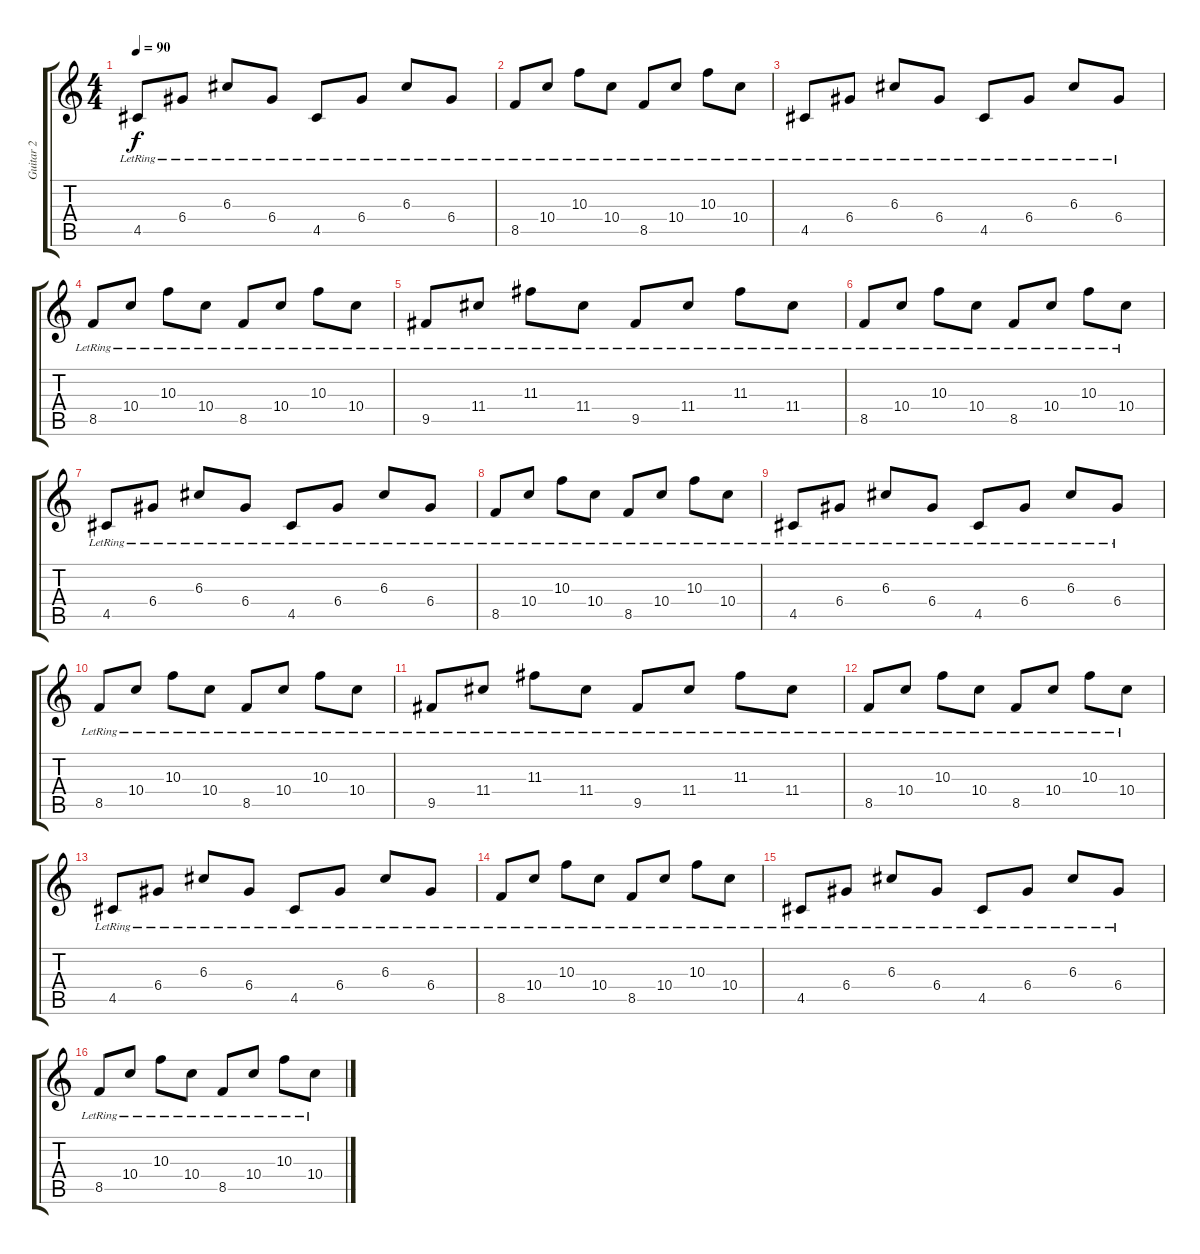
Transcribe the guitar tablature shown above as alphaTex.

\track ("Guitar 2" "Guitar 2") {instrument acousticguitarsteel}
\staff {score tabs}
\tuning (E4 B3 G3 D3 A2 E2) {hide}
\ts (4 4)
\tempo 90
\clef g2
\ks c
4.5{lr}.8{dy f} 6.4{lr}.8 6.3{lr}.8 6.4{lr}.8 4.5{lr}.8 6.4{lr}.8 6.3{lr}.8 6.4{lr}.8 |
8.5{lr}.8 10.4{lr}.8 10.3{lr}.8 10.4{lr}.8 8.5{lr}.8 10.4{lr}.8 10.3{lr}.8 10.4{lr}.8 |
4.5{lr}.8 6.4{lr}.8 6.3{lr}.8 6.4{lr}.8 4.5{lr}.8 6.4{lr}.8 6.3{lr}.8 6.4{lr}.8 |
8.5{lr}.8 10.4{lr}.8 10.3{lr}.8 10.4{lr}.8 8.5{lr}.8 10.4{lr}.8 10.3{lr}.8 10.4{lr}.8 |
9.5{lr}.8 11.4{lr}.8 11.3{lr}.8 11.4{lr}.8 9.5{lr}.8 11.4{lr}.8 11.3{lr}.8 11.4{lr}.8 |
8.5{lr}.8 10.4{lr}.8 10.3{lr}.8 10.4{lr}.8 8.5{lr}.8 10.4{lr}.8 10.3{lr}.8 10.4{lr}.8 |
4.5{lr}.8 6.4{lr}.8 6.3{lr}.8 6.4{lr}.8 4.5{lr}.8 6.4{lr}.8 6.3{lr}.8 6.4{lr}.8 |
8.5{lr}.8 10.4{lr}.8 10.3{lr}.8 10.4{lr}.8 8.5{lr}.8 10.4{lr}.8 10.3{lr}.8 10.4{lr}.8 |
4.5{lr}.8 6.4{lr}.8 6.3{lr}.8 6.4{lr}.8 4.5{lr}.8 6.4{lr}.8 6.3{lr}.8 6.4{lr}.8 |
8.5{lr}.8 10.4{lr}.8 10.3{lr}.8 10.4{lr}.8 8.5{lr}.8 10.4{lr}.8 10.3{lr}.8 10.4{lr}.8 |
9.5{lr}.8 11.4{lr}.8 11.3{lr}.8 11.4{lr}.8 9.5{lr}.8 11.4{lr}.8 11.3{lr}.8 11.4{lr}.8 |
8.5{lr}.8 10.4{lr}.8 10.3{lr}.8 10.4{lr}.8 8.5{lr}.8 10.4{lr}.8 10.3{lr}.8 10.4{lr}.8 |
4.5{lr}.8 6.4{lr}.8 6.3{lr}.8 6.4{lr}.8 4.5{lr}.8 6.4{lr}.8 6.3{lr}.8 6.4{lr}.8 |
8.5{lr}.8 10.4{lr}.8 10.3{lr}.8 10.4{lr}.8 8.5{lr}.8 10.4{lr}.8 10.3{lr}.8 10.4{lr}.8 |
4.5{lr}.8 6.4{lr}.8 6.3{lr}.8 6.4{lr}.8 4.5{lr}.8 6.4{lr}.8 6.3{lr}.8 6.4{lr}.8 |
8.5{lr}.8 10.4{lr}.8 10.3{lr}.8 10.4{lr}.8 8.5{lr}.8 10.4{lr}.8 10.3{lr}.8 10.4{lr}.8
